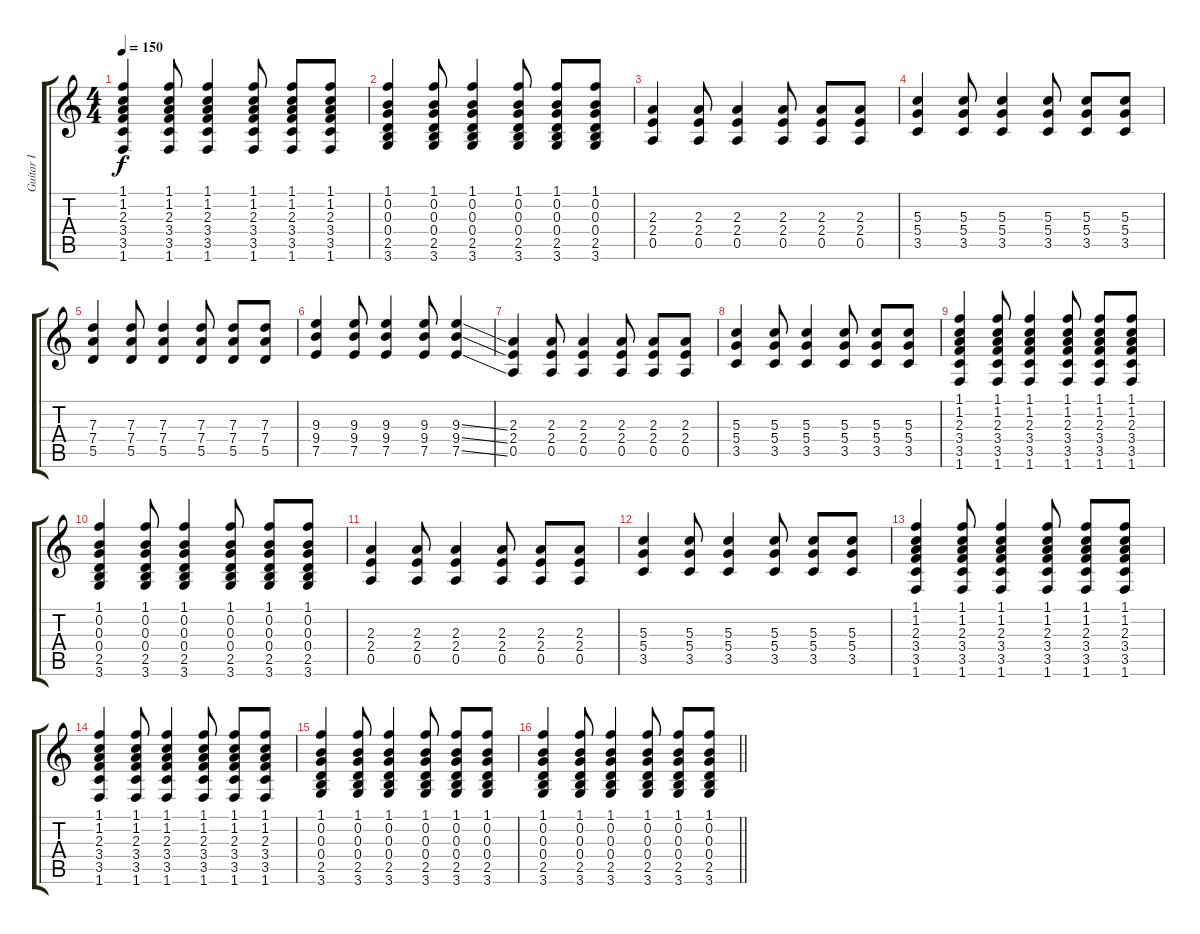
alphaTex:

\track ("Guitar I" "Guitar I") {instrument overdrivenguitar}
\staff {score tabs}
\tuning (E4 B3 G3 D3 A2 E2) {hide}
\ts (4 4)
\tempo 150
\clef g2
\ks c
(1.1 1.2 2.3 3.4 3.5 1.6).4{dy f instrument distortionguitar} (1.1 1.2 2.3 3.4 3.5 1.6).8 (1.1 1.2 2.3 3.4 3.5 1.6).4 (1.1 1.2 2.3 3.4 3.5 1.6).8 (1.1 1.2 2.3 3.4 3.5 1.6).8 (1.1 1.2 2.3 3.4 3.5 1.6).8 |
(1.1 0.2 0.3 0.4 2.5 3.6).4 (1.1 0.2 0.3 0.4 2.5 3.6).8 (1.1 0.2 0.3 0.4 2.5 3.6).4 (1.1 0.2 0.3 0.4 2.5 3.6).8 (1.1 0.2 0.3 0.4 2.5 3.6).8 (1.1 0.2 0.3 0.4 2.5 3.6).8 |
(2.3 2.4 0.5).4 (2.3 2.4 0.5).8 (2.3 2.4 0.5).4 (2.3 2.4 0.5).8 (2.3 2.4 0.5).8 (2.3 2.4 0.5).8 |
(5.3 5.4 3.5).4 (5.3 5.4 3.5).8 (5.3 5.4 3.5).4 (5.3 5.4 3.5).8 (5.3 5.4 3.5).8 (5.3 5.4 3.5).8 |
(7.3 7.4 5.5).4 (7.3 7.4 5.5).8 (7.3 7.4 5.5).4 (7.3 7.4 5.5).8 (7.3 7.4 5.5).8 (7.3 7.4 5.5).8 |
(9.3 9.4 7.5).4 (9.3 9.4 7.5).8 (9.3 9.4 7.5).4 (9.3 9.4 7.5).8 (9.3{ss} 9.4{ss} 7.5{ss}).4 |
(2.3 2.4 0.5).4 (2.3 2.4 0.5).8 (2.3 2.4 0.5).4 (2.3 2.4 0.5).8 (2.3 2.4 0.5).8 (2.3 2.4 0.5).8 |
(5.3 5.4 3.5).4 (5.3 5.4 3.5).8 (5.3 5.4 3.5).4 (5.3 5.4 3.5).8 (5.3 5.4 3.5).8 (5.3 5.4 3.5).8 |
(1.1 1.2 2.3 3.4 3.5 1.6).4 (1.1 1.2 2.3 3.4 3.5 1.6).8 (1.1 1.2 2.3 3.4 3.5 1.6).4 (1.1 1.2 2.3 3.4 3.5 1.6).8 (1.1 1.2 2.3 3.4 3.5 1.6).8 (1.1 1.2 2.3 3.4 3.5 1.6).8 |
(1.1 0.2 0.3 0.4 2.5 3.6).4 (1.1 0.2 0.3 0.4 2.5 3.6).8 (1.1 0.2 0.3 0.4 2.5 3.6).4 (1.1 0.2 0.3 0.4 2.5 3.6).8 (1.1 0.2 0.3 0.4 2.5 3.6).8 (1.1 0.2 0.3 0.4 2.5 3.6).8 |
(2.3 2.4 0.5).4 (2.3 2.4 0.5).8 (2.3 2.4 0.5).4 (2.3 2.4 0.5).8 (2.3 2.4 0.5).8 (2.3 2.4 0.5).8 |
(5.3 5.4 3.5).4 (5.3 5.4 3.5).8 (5.3 5.4 3.5).4 (5.3 5.4 3.5).8 (5.3 5.4 3.5).8 (5.3 5.4 3.5).8 |
(1.1 1.2 2.3 3.4 3.5 1.6).4 (1.1 1.2 2.3 3.4 3.5 1.6).8 (1.1 1.2 2.3 3.4 3.5 1.6).4 (1.1 1.2 2.3 3.4 3.5 1.6).8 (1.1 1.2 2.3 3.4 3.5 1.6).8 (1.1 1.2 2.3 3.4 3.5 1.6).8 |
(1.1 1.2 2.3 3.4 3.5 1.6).4 (1.1 1.2 2.3 3.4 3.5 1.6).8 (1.1 1.2 2.3 3.4 3.5 1.6).4 (1.1 1.2 2.3 3.4 3.5 1.6).8 (1.1 1.2 2.3 3.4 3.5 1.6).8 (1.1 1.2 2.3 3.4 3.5 1.6).8 |
(1.1 0.2 0.3 0.4 2.5 3.6).4 (1.1 0.2 0.3 0.4 2.5 3.6).8 (1.1 0.2 0.3 0.4 2.5 3.6).4 (1.1 0.2 0.3 0.4 2.5 3.6).8 (1.1 0.2 0.3 0.4 2.5 3.6).8 (1.1 0.2 0.3 0.4 2.5 3.6).8 |
\barLineRight lightlight
(1.1 0.2 0.3 0.4 2.5 3.6).4 (1.1 0.2 0.3 0.4 2.5 3.6).8 (1.1 0.2 0.3 0.4 2.5 3.6).4 (1.1 0.2 0.3 0.4 2.5 3.6).8 (1.1 0.2 0.3 0.4 2.5 3.6).8 (1.1 0.2 0.3 0.4 2.5 3.6).8
